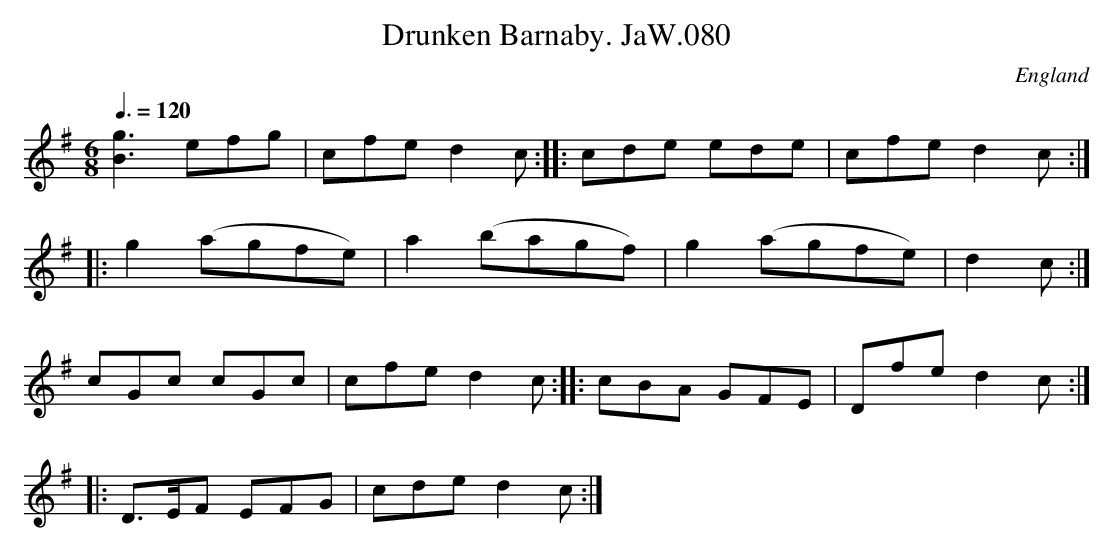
X:1
T:Drunken Barnaby. JaW.080
L:1/8
M:6/8
O:England
Q:3/8=120
K:G
[B3g3] efg|cfe d2c::cde ede|cfe d2c:|!
|:g2(agfe)|a2(bagf)|g2(agfe)|d2c:|!
cGc cGc|cfe d2c::cBA GFE|Dfe d2c:|!
|:D>EF EFG|cde d2c:|
